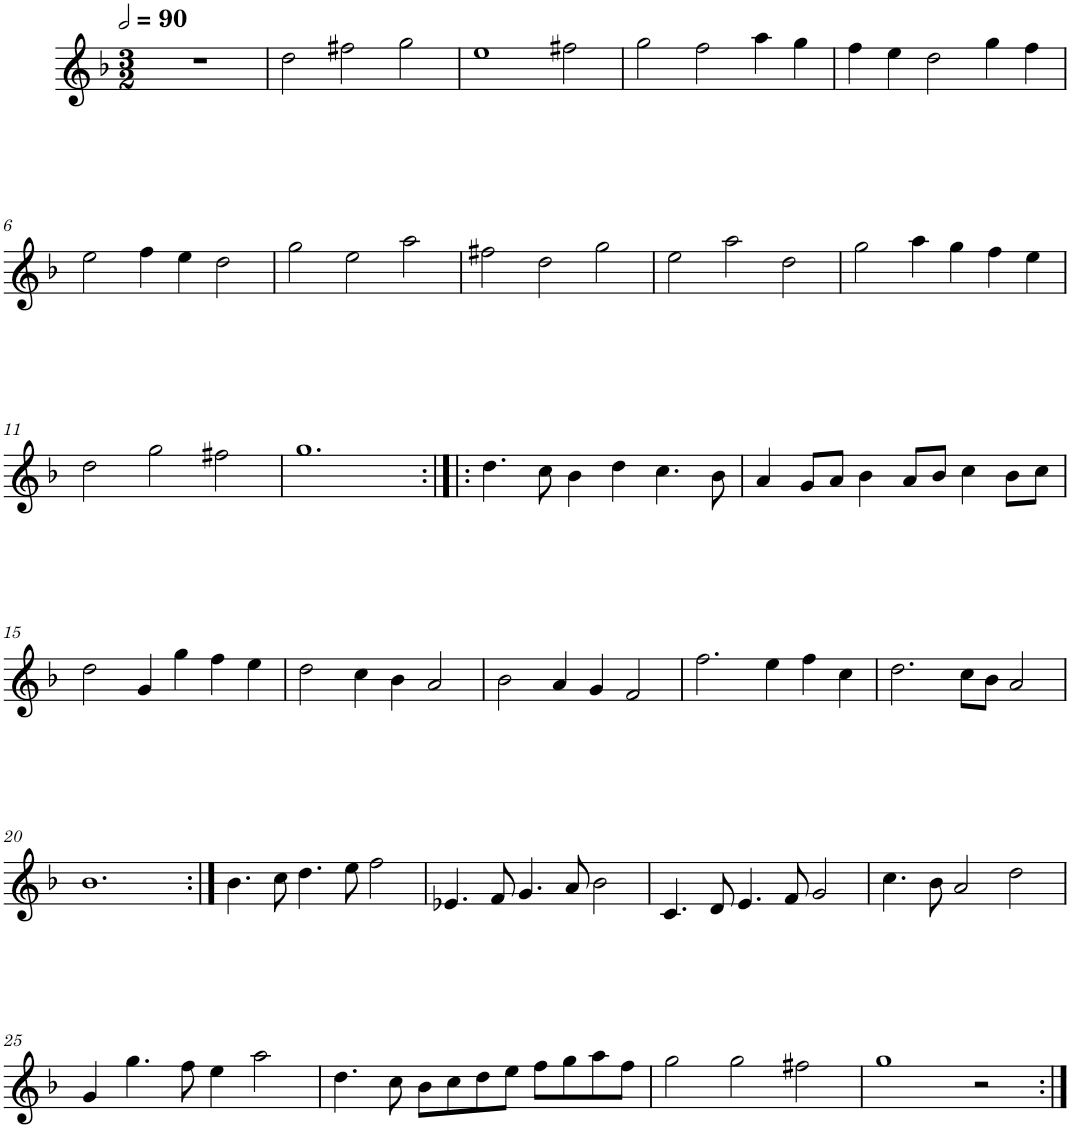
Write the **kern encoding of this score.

**kern
*part1
*staff1
*I"Six parties
*clefG2
*k[b-]
*M3/2
*MM180
=1
1.r
=2
2dd\
2ff#X\
2gg\
=3
1ee
2ff#X\
=4
2gg\
2ff\
4aa\
4gg\
=5
4ff\
4ee\
2dd\
4gg\
4ff\
!!LO:LB:g=z
=6
2ee\
4ff\
4ee\
2dd\
=7
2gg\
2ee\
2aa\
=8
2ff#X\
2dd\
2gg\
=9
2ee\
2aa\
2dd\
=10
2gg\
4aa\
4gg\
4ff\
4ee\
!!LO:LB:g=z
=11
2dd\
2gg\
2ff#X\
=12
1.gg
=13:|!|:
4.dd\
8cc\
4b-\
4dd\
4.cc\
8b-\
=14
4a/
8g/L
8a/J
4b-\
8a/L
8b-/J
4cc\
8b-\L
8cc\J
!!LO:LB:g=z
=15
2dd\
4g/
4gg\
4ff\
4ee\
=16
2dd\
4cc\
4b-\
2a/
=17
2b-\
4a/
4g/
2f/
=18
2.ff\
4ee\
4ff\
4cc\
=19
2.dd\
8cc\L
8b-\J
2a/
!!LO:LB:g=z
=20
1.b-
=21:|!
4.b-\
8cc\
4.dd\
8ee\
2ff\
=22
4.e-X/
8f/
4.g/
8a/
2b-\
=23
4.c/
8d/
4.e/
8f/
2g/
=24
4.cc\
8b-\
2a/
2dd\
!!LO:LB:g=z
=25
4g/
4.gg\
8ff\
4ee\
2aa\
=26
4.dd\
8cc\
8b-\L
8cc\
8dd\
8ee\J
8ff\L
8gg\
8aa\
8ff\J
=27
2gg\
2gg\
2ff#X\
=28
1gg
2r
=:|!
*-
